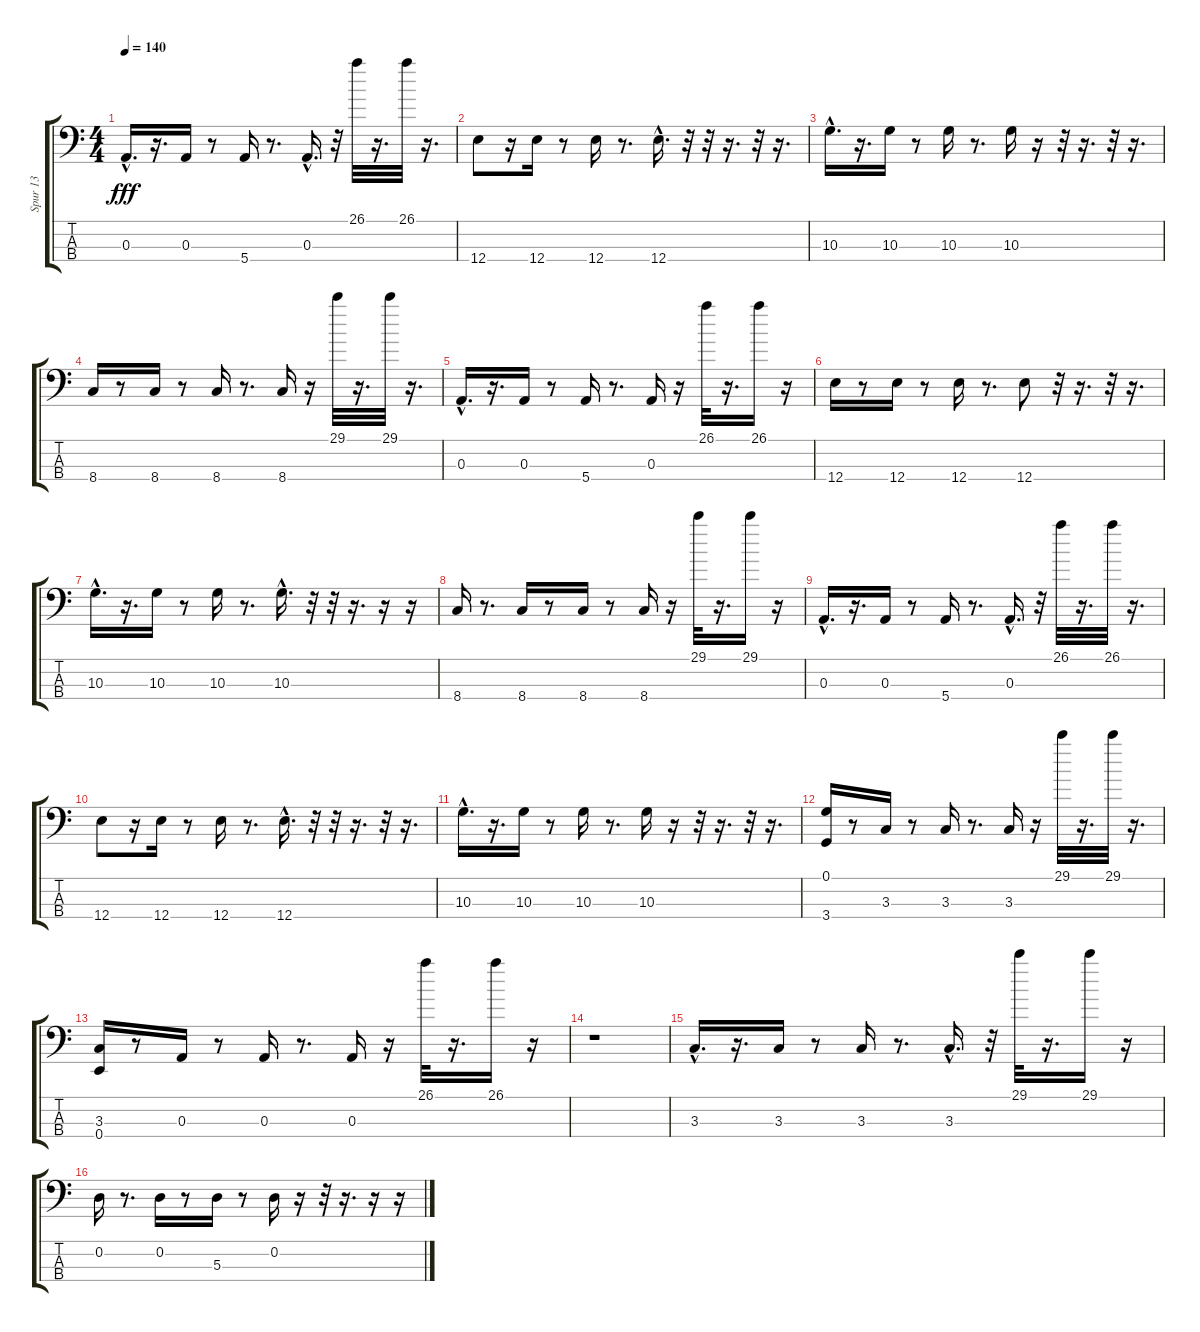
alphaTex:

\track ("Spur 13" "Spur 13") {instrument synthbass1}
\staff {score tabs}
\tuning (G2 D2 A1 E1) {hide}
\ts (4 4)
\tempo 140
\clef f4
\ks c
0.3{hac}.16{d dy fff} r.16{d} 0.3.16 r.8 5.4.16 r.8{d} 0.3{hac}.16{d} r.32 26.1.32 r.16{d} 26.1.32 r.16{d} |
12.4.8 r.16 12.4.16 r.8 12.4.16 r.8{d} 12.4{hac}.16{d} r.32 r.32 r.16{d} r.32 r.16{d} |
10.3{hac}.16{d} r.16{d} 10.3.16 r.8 10.3.16 r.8{d} 10.3.16 r.16 r.32 r.16{d} r.32 r.16{d} |
8.4.16 r.8 8.4.16 r.8 8.4.16 r.8{d} 8.4.16 r.16 29.1.32 r.16{d} 29.1.32 r.16{d} |
0.3{hac}.16{d} r.16{d} 0.3.16 r.8 5.4.16 r.8{d} 0.3.16 r.16 26.1.32 r.16{d} 26.1.16 r.16 |
12.4.16 r.8 12.4.16 r.8 12.4.16 r.8{d} 12.4.8 r.32 r.16{d} r.32 r.16{d} |
10.3{hac}.16{d} r.16{d} 10.3.16 r.8 10.3.16 r.8{d} 10.3{hac}.16{d} r.32 r.32 r.16{d} r.16 r.16 |
8.4.16 r.8{d} 8.4.16 r.8 8.4.16 r.8 8.4.16 r.16 29.1.32 r.16{d} 29.1.16 r.16 |
0.3{hac}.16{d} r.16{d} 0.3.16 r.8 5.4.16 r.8{d} 0.3{hac}.16{d} r.32 26.1.32 r.16{d} 26.1.32 r.16{d} |
12.4.8 r.16 12.4.16 r.8 12.4.16 r.8{d} 12.4{hac}.16{d} r.32 r.32 r.16{d} r.32 r.16{d} |
10.3{hac}.16{d} r.16{d} 10.3.16 r.8 10.3.16 r.8{d} 10.3.16 r.16 r.32 r.16{d} r.32 r.16{d} |
(0.1 3.4).16 r.8 3.3.16 r.8 3.3.16 r.8{d} 3.3.16 r.16 29.1.32 r.16{d} 29.1.32 r.16{d} |
(3.3 0.4).16 r.8 0.3.16 r.8 0.3.16 r.8{d} 0.3.16 r.16 26.1.32 r.16{d} 26.1.16 r.16 |
r.1 |
3.3{hac}.16{d} r.16{d} 3.3.16 r.8 3.3.16 r.8{d} 3.3{hac}.16{d} r.32 29.1.32 r.16{d} 29.1.16 r.16 |
0.2.16 r.8{d} 0.2.16 r.8 5.3.16 r.8 0.2.16 r.16 r.32 r.16{d} r.16 r.16
